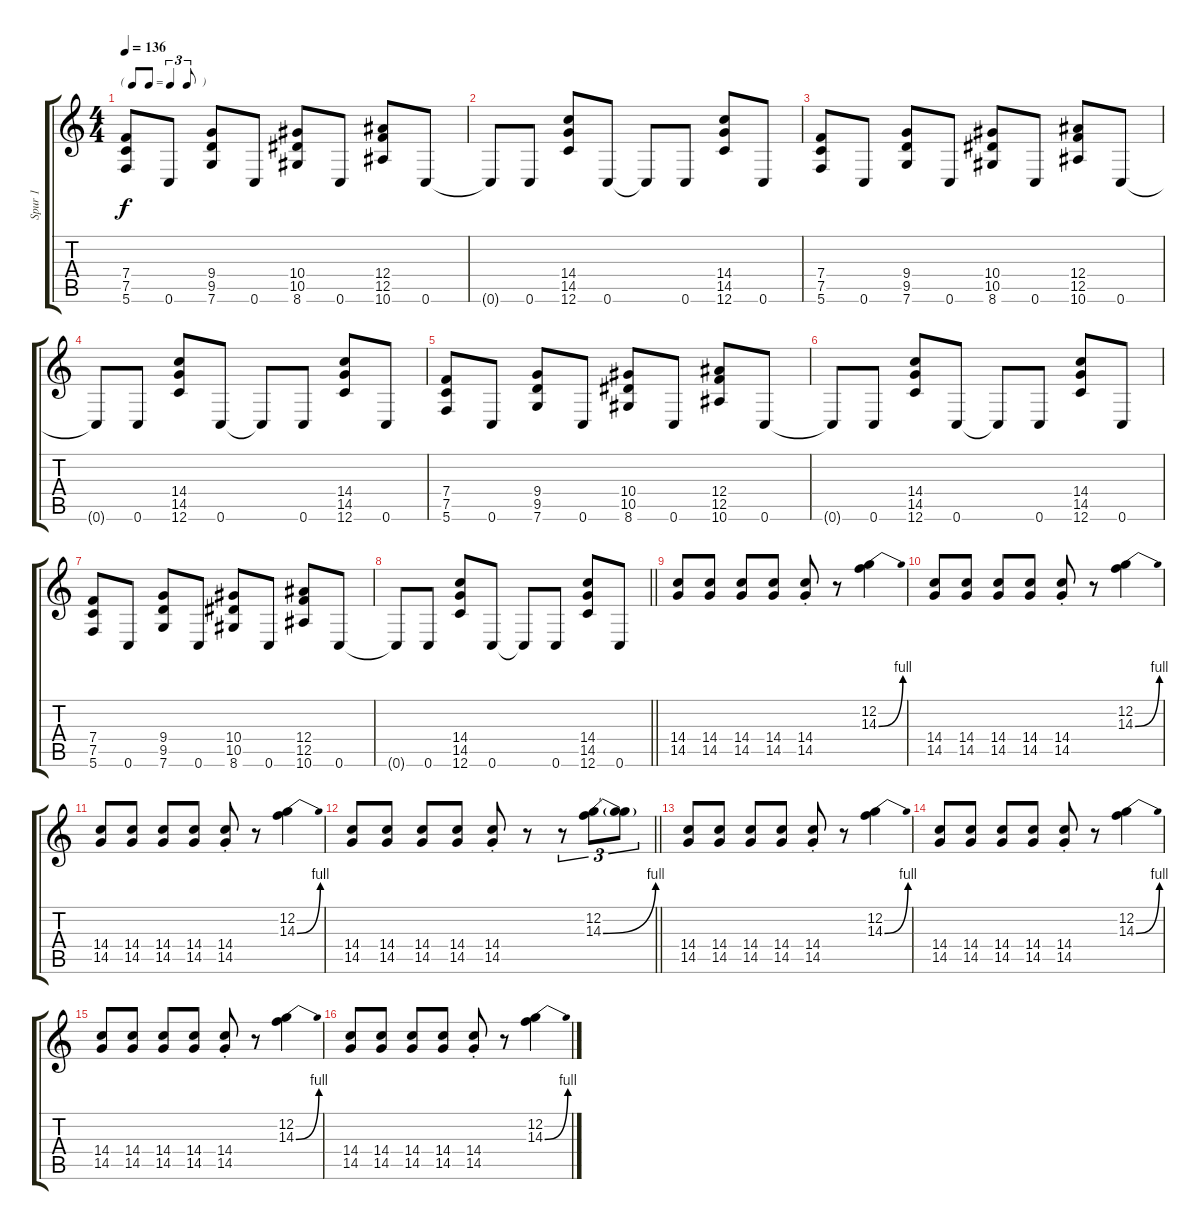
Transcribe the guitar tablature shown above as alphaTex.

\track ("Spur 1" "Spur 1") {instrument distortionguitar}
\staff {score tabs}
\tuning (C4 G3 Eb3 Bb2 F2 C2) {hide}
\ts (4 4)
\tf triplet8th
\tempo 136
\clef g2
\ks c
(7.4 7.5 5.6).8{dy f} 0.6.8 (9.4 9.5 7.6).8 0.6.8 (10.4 10.5 8.6).8 0.6.8 (12.4 12.5 10.6).8 0.6.8 |
0.6{t}.8 0.6.8 (14.4 14.5 12.6).8 0.6.8 0.6{t}.8 0.6.8 (14.4 14.5 12.6).8 0.6.8 |
(7.4 7.5 5.6).8 0.6.8 (9.4 9.5 7.6).8 0.6.8 (10.4 10.5 8.6).8 0.6.8 (12.4 12.5 10.6).8 0.6.8 |
0.6{t}.8 0.6.8 (14.4 14.5 12.6).8 0.6.8 0.6{t}.8 0.6.8 (14.4 14.5 12.6).8 0.6.8 |
(7.4 7.5 5.6).8 0.6.8 (9.4 9.5 7.6).8 0.6.8 (10.4 10.5 8.6).8 0.6.8 (12.4 12.5 10.6).8 0.6.8 |
0.6{t}.8 0.6.8 (14.4 14.5 12.6).8 0.6.8 0.6{t}.8 0.6.8 (14.4 14.5 12.6).8 0.6.8 |
(7.4 7.5 5.6).8 0.6.8 (9.4 9.5 7.6).8 0.6.8 (10.4 10.5 8.6).8 0.6.8 (12.4 12.5 10.6).8 0.6.8 |
\barLineRight lightlight
0.6{t}.8 0.6.8 (14.4 14.5 12.6).8 0.6.8 0.6{t}.8 0.6.8 (14.4 14.5 12.6).8 0.6.8 |
(14.4 14.5).8 (14.4 14.5).8 (14.4 14.5).8 (14.4 14.5).8 (14.4{st} 14.5{st}).8 r.8 (12.2 14.3{be (bend 0 0 60 4)}).4 |
(14.4 14.5).8 (14.4 14.5).8 (14.4 14.5).8 (14.4 14.5).8 (14.4{st} 14.5{st}).8 r.8 (12.2 14.3{be (bend 0 0 60 4)}).4 |
(14.4 14.5).8 (14.4 14.5).8 (14.4 14.5).8 (14.4 14.5).8 (14.4{st} 14.5{st}).8 r.8 (12.2 14.3{be (bend 0 0 60 4)}).4 |
\barLineRight lightlight
(14.4 14.5).8 (14.4 14.5).8 (14.4 14.5).8 (14.4 14.5).8 (14.4{st} 14.5{st}).8 r.8 r.8{tu (3 2)} (12.2 14.3{be (bend 0 0 60 4)}).8{tu (3 2)} (12.2{t} 14.3{t}).8{tu (3 2)} |
(14.4 14.5).8 (14.4 14.5).8 (14.4 14.5).8 (14.4 14.5).8 (14.4{st} 14.5{st}).8 r.8 (12.2 14.3{be (bend 0 0 60 4)}).4 |
(14.4 14.5).8 (14.4 14.5).8 (14.4 14.5).8 (14.4 14.5).8 (14.4{st} 14.5{st}).8 r.8 (12.2 14.3{be (bend 0 0 60 4)}).4 |
(14.4 14.5).8 (14.4 14.5).8 (14.4 14.5).8 (14.4 14.5).8 (14.4{st} 14.5{st}).8 r.8 (12.2 14.3{be (bend 0 0 60 4)}).4 |
(14.4 14.5).8 (14.4 14.5).8 (14.4 14.5).8 (14.4 14.5).8 (14.4{st} 14.5{st}).8 r.8 (12.2 14.3{be (bend 0 0 60 4)}).4
